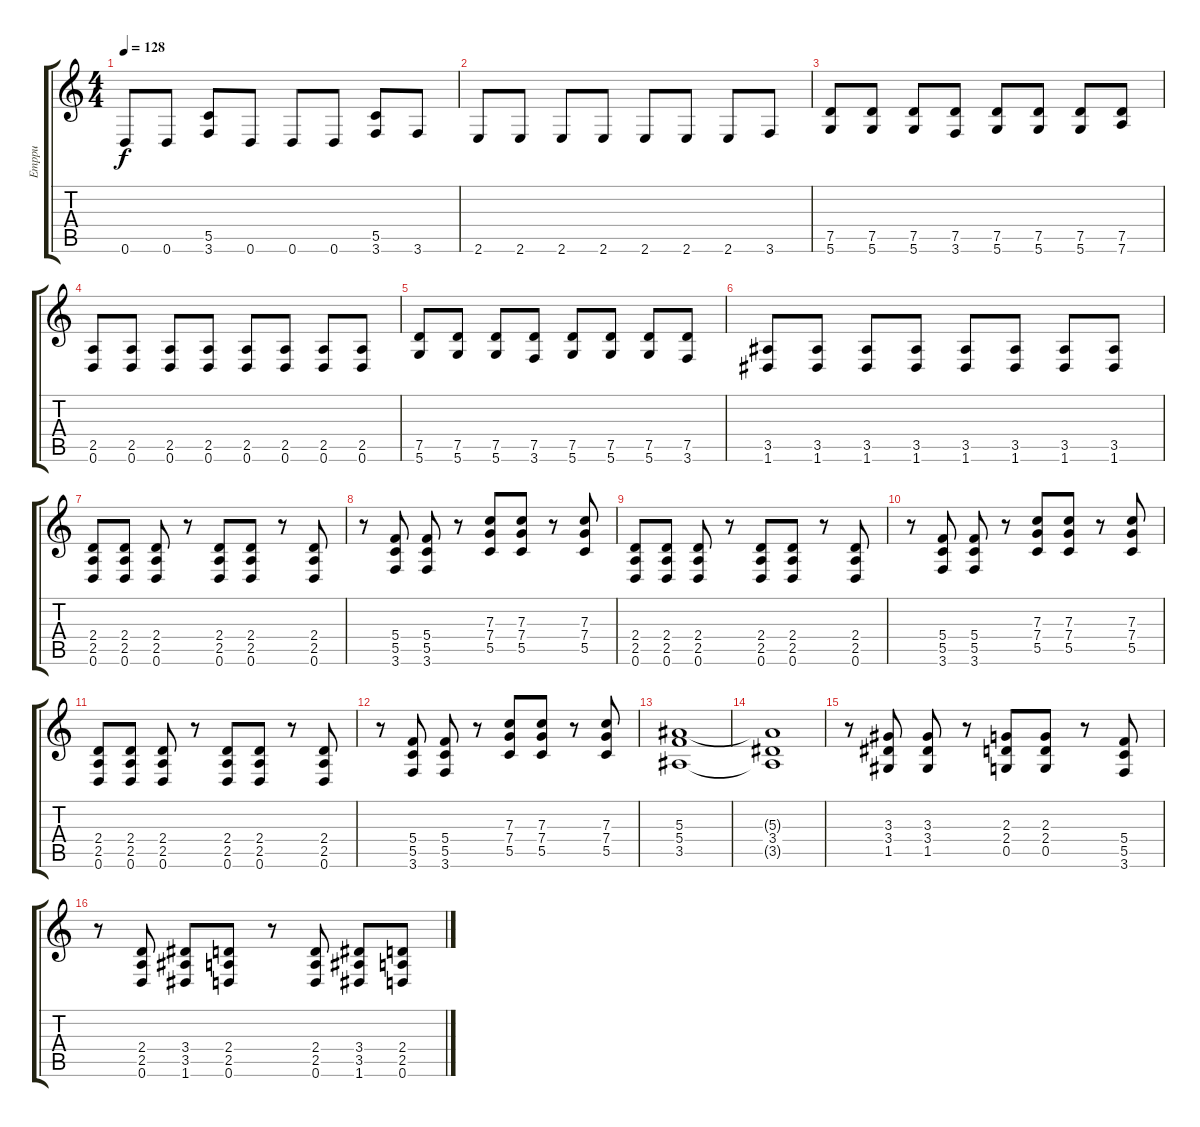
\track ("Emppu" "Emppu") {instrument overdrivenguitar}
\staff {score tabs}
\tuning (D4 A3 F3 C3 G2 D2) {hide}
\ts (4 4)
\tempo 128
\clef g2
\ks c
0.6.8{dy f} 0.6.8 (5.5 3.6).8 0.6.8 0.6.8 0.6.8 (5.5 3.6).8 3.6.8 |
2.6.8 2.6.8 2.6.8 2.6.8 2.6.8 2.6.8 2.6.8 3.6.8 |
(7.5 5.6).8 (7.5 5.6).8 (7.5 5.6).8 (7.5 3.6).8 (7.5 5.6).8 (7.5 5.6).8 (7.5 5.6).8 (7.5 7.6).8 |
(2.5 0.6).8 (2.5 0.6).8 (2.5 0.6).8 (2.5 0.6).8 (2.5 0.6).8 (2.5 0.6).8 (2.5 0.6).8 (2.5 0.6).8 |
(7.5 5.6).8 (7.5 5.6).8 (7.5 5.6).8 (7.5 3.6).8 (7.5 5.6).8 (7.5 5.6).8 (7.5 5.6).8 (7.5 3.6).8 |
(3.5 1.6).8 (3.5 1.6).8 (3.5 1.6).8 (3.5 1.6).8 (3.5 1.6).8 (3.5 1.6).8 (3.5 1.6).8 (3.5 1.6).8 |
(2.4 2.5 0.6).8 (2.4 2.5 0.6).8 (2.4 2.5 0.6).8 r.8 (2.4 2.5 0.6).8 (2.4 2.5 0.6).8 r.8 (2.4 2.5 0.6).8 |
r.8 (5.4 5.5 3.6).8 (5.4 5.5 3.6).8 r.8 (7.3 7.4 5.5).8 (7.3 7.4 5.5).8 r.8 (7.3 7.4 5.5).8 |
(2.4 2.5 0.6).8 (2.4 2.5 0.6).8 (2.4 2.5 0.6).8 r.8 (2.4 2.5 0.6).8 (2.4 2.5 0.6).8 r.8 (2.4 2.5 0.6).8 |
r.8 (5.4 5.5 3.6).8 (5.4 5.5 3.6).8 r.8 (7.3 7.4 5.5).8 (7.3 7.4 5.5).8 r.8 (7.3 7.4 5.5).8 |
(2.4 2.5 0.6).8 (2.4 2.5 0.6).8 (2.4 2.5 0.6).8 r.8 (2.4 2.5 0.6).8 (2.4 2.5 0.6).8 r.8 (2.4 2.5 0.6).8 |
r.8 (5.4 5.5 3.6).8 (5.4 5.5 3.6).8 r.8 (7.3 7.4 5.5).8 (7.3 7.4 5.5).8 r.8 (7.3 7.4 5.5).8 |
(5.3 5.4 3.5).1 |
(5.3{t} 3.4 3.5{t}).1 |
r.8 (3.3 3.4 1.5).8 (3.3 3.4 1.5).8 r.8 (2.3 2.4 0.5).8 (2.3 2.4 0.5).8 r.8 (5.4 5.5 3.6).8 |
r.8 (2.4 2.5 0.6).8 (3.4 3.5 1.6).8 (2.4 2.5 0.6).8 r.8 (2.4 2.5 0.6).8 (3.4 3.5 1.6).8 (2.4 2.5 0.6).8
